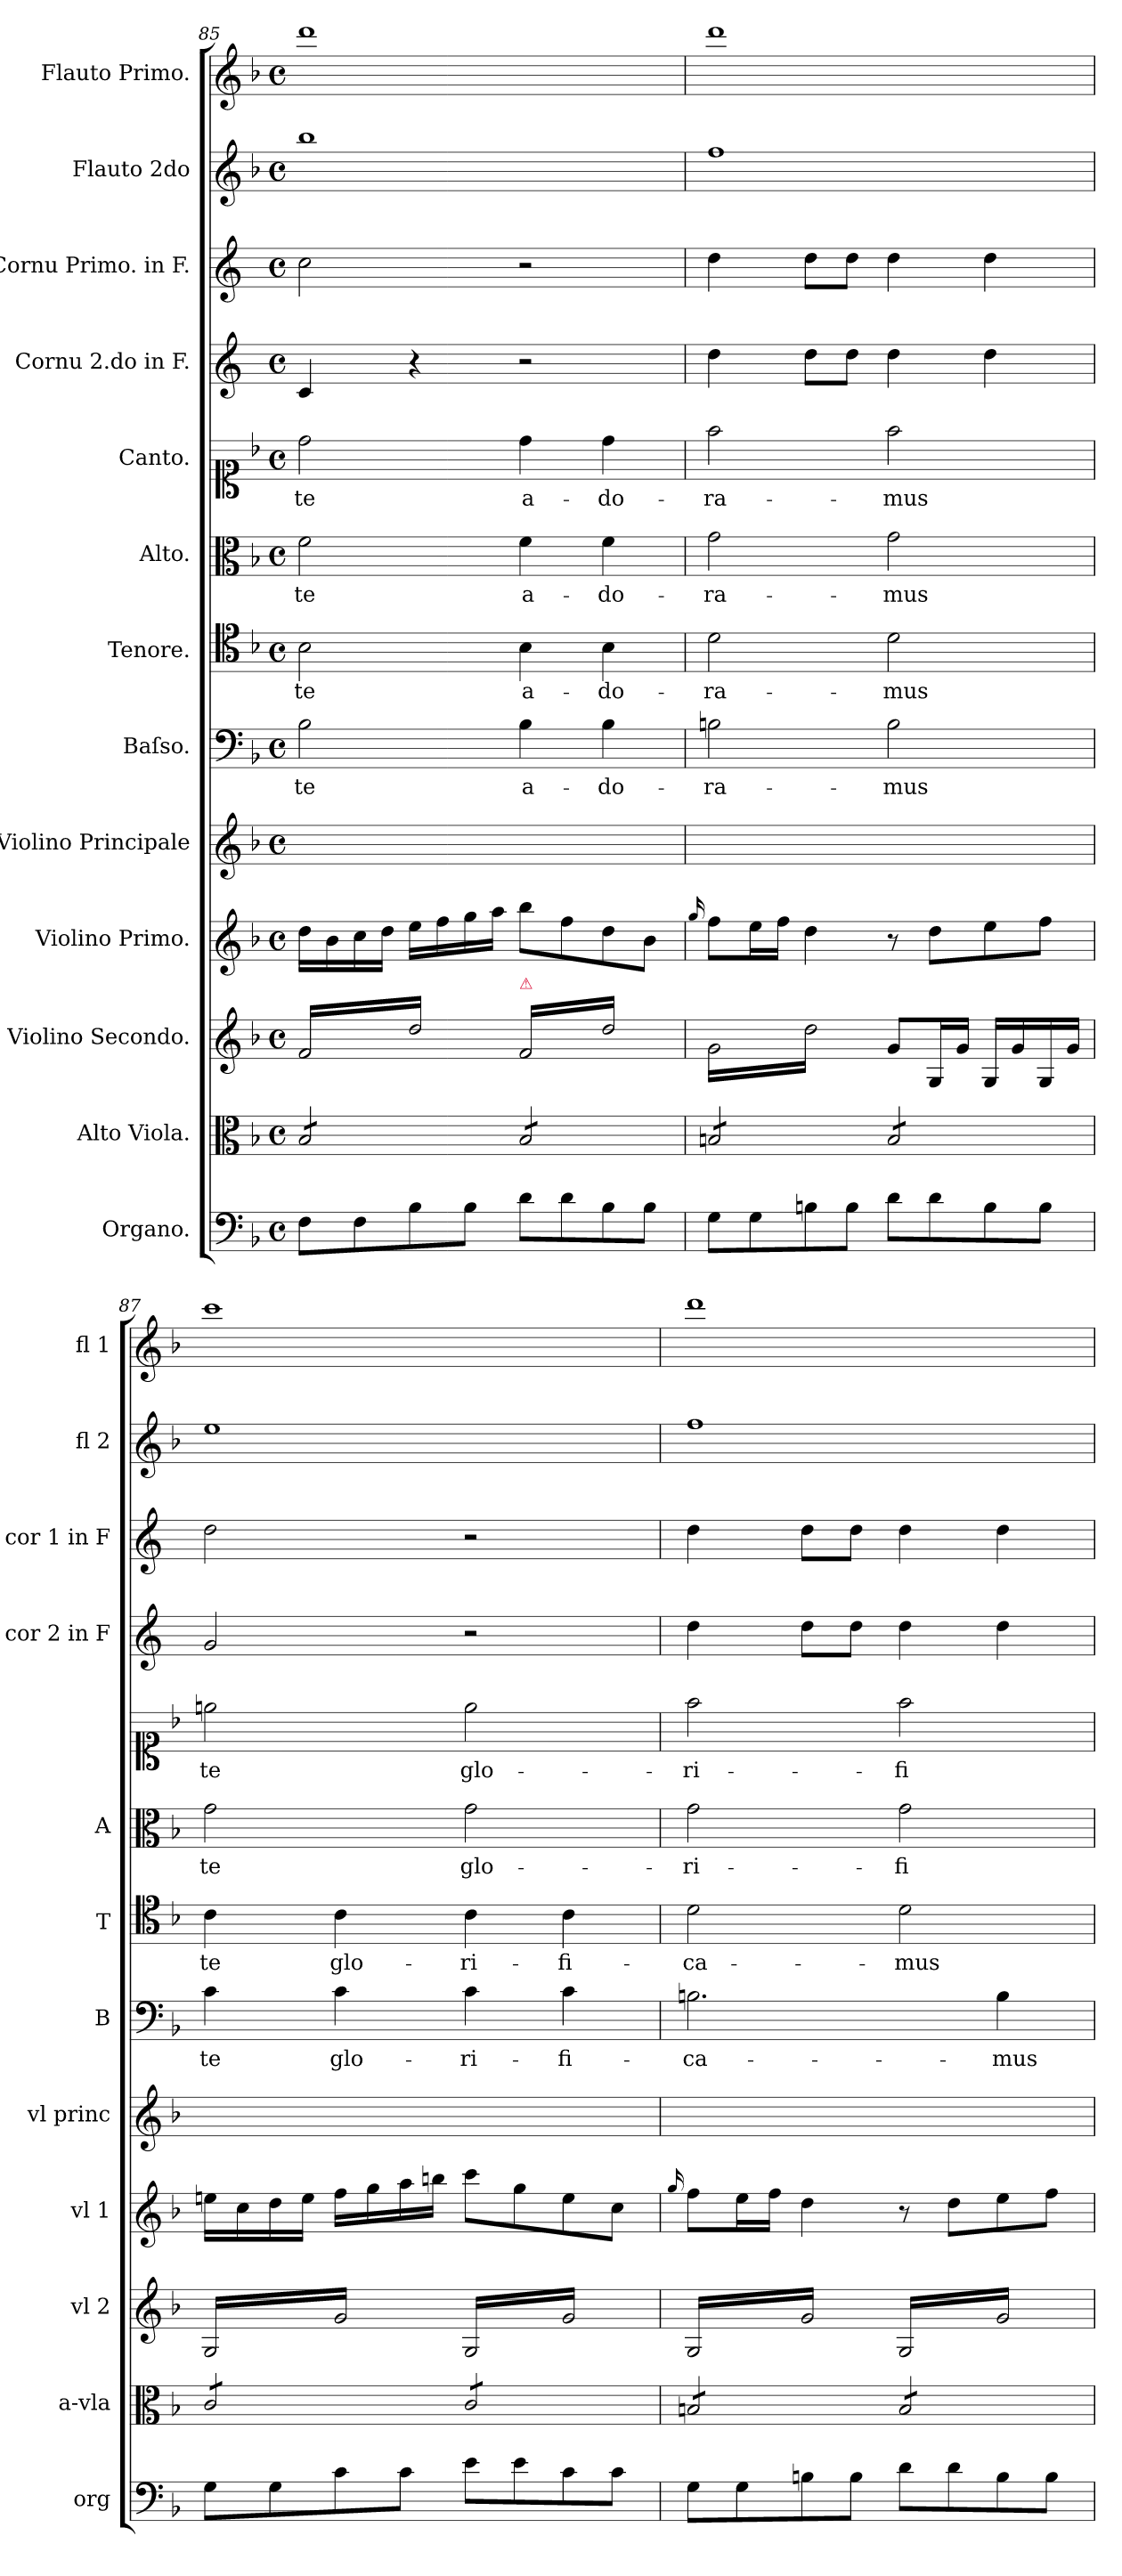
**kern	**kern	**kern	**kern	**kern	**kern	**text	**kern	**text	**kern	**text	**kern	**text	**kern	**kern	**kern	**kern
*part13	*part12	*part11	*part10	*part9	*part8	*part8	*part7	*part7	*part6	*part6	*part5	*part5	*part4	*part3	*part2	*part1
*staff13	*staff12	*staff11	*staff10	*staff9	*staff8	*staff8	*staff7	*staff7	*staff6	*staff6	*staff5	*staff5	*staff4	*staff3	*staff2	*staff1
*I"Organo.	*I"Alto Viola.	*I"Violino Secondo.	*I"Violino Primo.	*I"Violino Principale	*I"Baſso.	*	*I"Tenore.	*	*I"Alto.	*	*I"Canto.	*	*I"Cornu 2.do in F.	*I"Cornu Primo. in F.	*I"Flauto 2do	*I"Flauto Primo.
*I'org	*I'a-vla	*I'vl 2	*I'vl 1	*I'vl princ	*I'B	*	*I'T	*	*I'A	*	*	*	*I'cor 2 in F	*I'cor 1 in F	*I'fl 2	*I'fl 1
*clefF4	*clefC3	*clefG2	*clefG2	*clefG2	*clefF4	*	*clefC4	*	*clefC3	*	*clefC1	*	*clefG2	*clefG2	*clefG2	*clefG2
*	*	*	*	*	*	*	*	*	*	*	*	*	*ITrd4c7	*ITrd4c7	*	*
*k[b-]	*k[b-]	*k[b-]	*k[b-]	*k[b-]	*k[b-]	*	*k[b-]	*	*k[b-]	*	*k[b-]	*	*k[b-]	*k[b-]	*k[b-]	*k[b-]
*F:	*F:	*F:	*F:	*F:	*F:	*	*F:	*	*F:	*	*F:	*	*	*	*F:	*F:
*M4/4	*M4/4	*M4/4	*M4/4	*M4/4	*M4/4	*	*M4/4	*	*M4/4	*	*M4/4	*	*M4/4	*M4/4	*M4/4	*M4/4
*met(c)	*met(c)	*met(c)	*met(c)	*met(c)	*met(c)	*	*met(c)	*	*met(c)	*	*met(c)	*	*met(c)	*met(c)	*met(c)	*met(c)
=85	=85	=85	=85	=85	=85	=85	=85	=85	=85	=85	=85	=85	=85	=85	=85	=85
!	!	!LO:TX:a:color=crimson:t=⚠	!	!	!	!	!	!	!	!	!	!	!	!	!	!
*	*tremolo	*	*	*	*	*	*	*	*	*	*	*	*	*	*	*
*	*	*tremolo	*	*	*	*	*	*	*	*	*	*	*	*	*	*
8F\L	8B-/L	16f/LL	16dd\LL	1ryy	2B-\	te	2B-\	te	2f\	te	2dd\	te	4F/	2f\	1bb-	1ddd
.	.	16dd/	16b-\	.	.	.	.	.	.	.	.	.	.	.	.	.
8F\	8B-/	16f/	16cc\	.	.	.	.	.	.	.	.	.	.	.	.	.
.	.	16dd/	16dd\JJ	.	.	.	.	.	.	.	.	.	.	.	.	.
8B-\	8B-/	16f/	16ee\LL	.	.	.	.	.	.	.	.	.	4r	.	.	.
.	.	16dd/	16ff\	.	.	.	.	.	.	.	.	.	.	.	.	.
8B-\J	8B-/J	16f/	16gg\	.	.	.	.	.	.	.	.	.	.	.	.	.
.	.	16dd/JJ	16aa\JJ	.	.	.	.	.	.	.	.	.	.	.	.	.
!	!	!LO:TX:a:color=crimson:t=⚠	!	!	!	!	!	!	!	!	!	!	!	!	!	!
8d\L	8B-/L	16f/LL	8bb-\L	.	4B-\	a-	4B-\	a-	4f\	a-	4dd\	a-	2r	2r	.	.
.	.	16dd/	.	.	.	.	.	.	.	.	.	.	.	.	.	.
8d\	8B-/	16f/	8ff\	.	.	.	.	.	.	.	.	.	.	.	.	.
.	.	16dd/	.	.	.	.	.	.	.	.	.	.	.	.	.	.
8B-\	8B-/	16f/	8dd\	.	4B-\	-do-	4B-\	-do-	4f\	-do-	4dd\	-do-	.	.	.	.
.	.	16dd/	.	.	.	.	.	.	.	.	.	.	.	.	.	.
8B-\J	8B-/J	16f/	8b-\J	.	.	.	.	.	.	.	.	.	.	.	.	.
.	.	16dd/JJ	.	.	.	.	.	.	.	.	.	.	.	.	.	.
=86	=86	=86	=86	=86	=86	=86	=86	=86	=86	=86	=86	=86	=86	=86	=86	=86
.	.	.	16qqgg/	.	.	.	.	.	.	.	.	.	.	.	.	.
8G\L	8Bn/L	16g\LL	8ff\L	1ryy	2Bn\	-ra-	2d\	-ra-	2g\	-ra-	2ff\	-ra-	4g\	4g\	1ff	1ddd
.	.	16dd\	.	.	.	.	.	.	.	.	.	.	.	.	.	.
8G\	8Bn/	16g\	16ee\L	.	.	.	.	.	.	.	.	.	.	.	.	.
.	.	16dd\	16ff\JJ	.	.	.	.	.	.	.	.	.	.	.	.	.
8Bn\	8Bn/	16g\	4dd\	.	.	.	.	.	.	.	.	.	8g\L	8g\L	.	.
.	.	16dd\	.	.	.	.	.	.	.	.	.	.	.	.	.	.
8B\J	8Bn/J	16g\	.	.	.	.	.	.	.	.	.	.	8g\J	8g\J	.	.
.	.	16dd\JJ	.	.	.	.	.	.	.	.	.	.	.	.	.	.
*	*	*Xtremolo	*	*	*	*	*	*	*	*	*	*	*	*	*	*
8d\L	8B/L	8g/L	8r	.	2B\	-mus	2d\	-mus	2g\	-mus	2ff\	-mus	4g\	4g\	.	.
.	.	.	.	.	.	.	.	.	.	.	.	.	.	.	.	.
8d\	8B/	16G/L	8dd\L	.	.	.	.	.	.	.	.	.	.	.	.	.
.	.	16g/JJ	.	.	.	.	.	.	.	.	.	.	.	.	.	.
8B\	8B/	16G/LL	8ee\	.	.	.	.	.	.	.	.	.	4g\	4g\	.	.
.	.	16g/	.	.	.	.	.	.	.	.	.	.	.	.	.	.
8B\J	8B/J	16G/	8ff\J	.	.	.	.	.	.	.	.	.	.	.	.	.
.	.	16g/JJ	.	.	.	.	.	.	.	.	.	.	.	.	.	.
=87	=87	=87	=87	=87	=87	=87	=87	=87	=87	=87	=87	=87	=87	=87	=87	=87
*	*	*tremolo	*	*	*	*	*	*	*	*	*	*	*	*	*	*
8G\L	8c/L	16G/LL	16een\LL	1ryy	4c\	te	4c\	te	2g\	te	2een\	te	2c/	2g\	1ee	1ccc
.	.	16g/	16cc\	.	.	.	.	.	.	.	.	.	.	.	.	.
8G\	8c/	16G/	16dd\	.	.	.	.	.	.	.	.	.	.	.	.	.
.	.	16g/	16ee\JJ	.	.	.	.	.	.	.	.	.	.	.	.	.
8c\	8c/	16G/	16ff\LL	.	4c\	glo-	4c\	glo-	.	.	.	.	.	.	.	.
.	.	16g/	16gg\	.	.	.	.	.	.	.	.	.	.	.	.	.
8c\J	8c/J	16G/	16aa\	.	.	.	.	.	.	.	.	.	.	.	.	.
.	.	16g/JJ	16bbn\JJ	.	.	.	.	.	.	.	.	.	.	.	.	.
8e\L	8c/L	16G/LL	8ccc\L	.	4c\	-ri-	4c\	-ri-	2g\	glo-	2ee\	glo-	2r	2r	.	.
.	.	16g/	.	.	.	.	.	.	.	.	.	.	.	.	.	.
8e\	8c/	16G/	8gg\	.	.	.	.	.	.	.	.	.	.	.	.	.
.	.	16g/	.	.	.	.	.	.	.	.	.	.	.	.	.	.
8c\	8c/	16G/	8ee\	.	4c\	-fi-	4c\	-fi-	.	.	.	.	.	.	.	.
.	.	16g/	.	.	.	.	.	.	.	.	.	.	.	.	.	.
8c\J	8c/J	16G/	8cc\J	.	.	.	.	.	.	.	.	.	.	.	.	.
.	.	16g/JJ	.	.	.	.	.	.	.	.	.	.	.	.	.	.
=88	=88	=88	=88	=88	=88	=88	=88	=88	=88	=88	=88	=88	=88	=88	=88	=88
.	.	.	16qqgg/	.	.	.	.	.	.	.	.	.	.	.	.	.
8G\L	8Bn/L	16G/LL	8ff\L	1ryy	2.Bn\	-ca-	2d\	-ca-	2g\	-ri-	2ff\	-ri-	4g\	4g\	1ff	1ddd
.	.	16g/	.	.	.	.	.	.	.	.	.	.	.	.	.	.
8G\	8Bn/	16G/	16ee\L	.	.	.	.	.	.	.	.	.	.	.	.	.
.	.	16g/	16ff\JJ	.	.	.	.	.	.	.	.	.	.	.	.	.
8Bn\	8Bn/	16G/	4dd\	.	.	.	.	.	.	.	.	.	8g\L	8g\L	.	.
.	.	16g/	.	.	.	.	.	.	.	.	.	.	.	.	.	.
8B\J	8Bn/J	16G/	.	.	.	.	.	.	.	.	.	.	8g\J	8g\J	.	.
.	.	16g/JJ	.	.	.	.	.	.	.	.	.	.	.	.	.	.
8d\L	8B/L	16G/LL	8r	.	.	.	2d\	-mus	2g\	-fi-	2ff\	-fi-	4g\	4g\	.	.
.	.	16g/	.	.	.	.	.	.	.	.	.	.	.	.	.	.
8d\	8B/	16G/	8dd\L	.	.	.	.	.	.	.	.	.	.	.	.	.
.	.	16g/	.	.	.	.	.	.	.	.	.	.	.	.	.	.
8B\	8B/	16G/	8ee\	.	4B\	-mus	.	.	.	.	.	.	4g\	4g\	.	.
.	.	16g/	.	.	.	.	.	.	.	.	.	.	.	.	.	.
8B\J	8B/J	16G/	8ff\J	.	.	.	.	.	.	.	.	.	.	.	.	.
*	*Xtremolo	*	*	*	*	*	*	*	*	*	*	*	*	*	*	*
.	.	16g/JJ	.	.	.	.	.	.	.	.	.	.	.	.	.	.
*	*	*Xtremolo	*	*	*	*	*	*	*	*	*	*	*	*	*	*
.	.	.	.	.	.	.	.	.	.	.	.	.	.	.	.	.
.	.	.	.	.	.	.	.	.	.	.	.	.	.	.	.	.
.	.	.	.	.	.	.	.	.	.	.	.	.	.	.	.	.
.	.	.	.	.	.	.	.	.	.	.	.	.	.	.	.	.
=	=	=	=	=	=	=	=	=	=	=	=	=	=	=	=	=
*-	*-	*-	*-	*-	*-	*-	*-	*-	*-	*-	*-	*-	*-	*-	*-	*-
